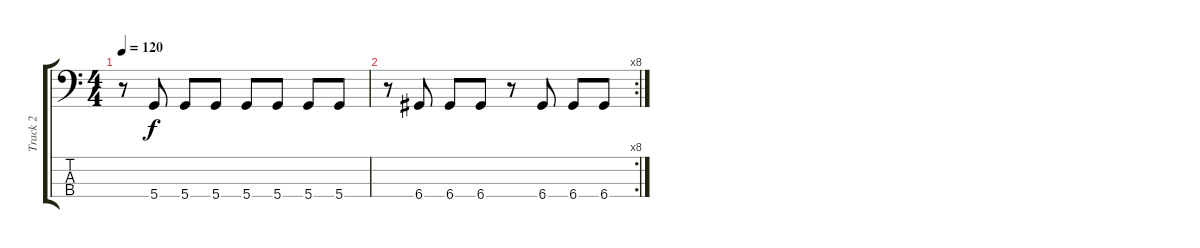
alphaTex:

\track ("Track 2" "Track 2") {instrument electricbassfinger}
\staff {score tabs}
\tuning (G2 D2 A1 D1) {hide}
\ts (4 4)
\tempo 120
\clef f4
\ks c
r.8{dy f} 5.4.8 5.4.8 5.4.8 5.4.8 5.4.8 5.4.8 5.4.8 |
\rc 8
r.8 6.4.8 6.4.8 6.4.8 r.8 6.4.8 6.4.8 6.4.8
